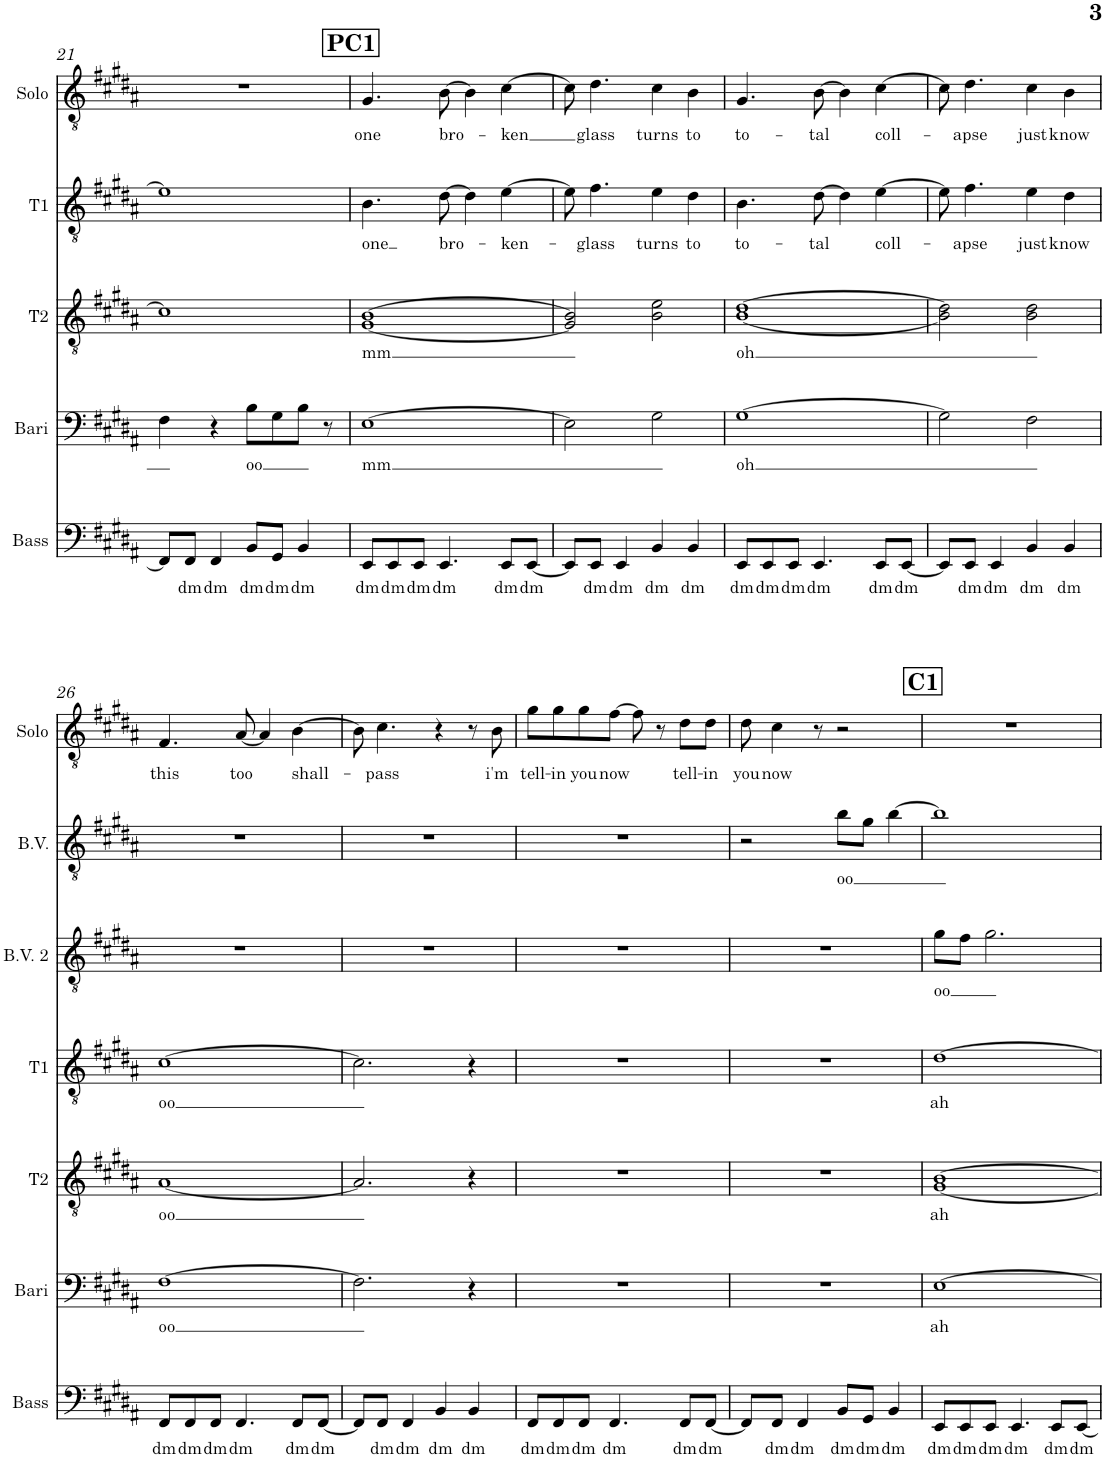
**kern	**text	**kern	**text	**kern	**text	**kern	**text	**kern	**text	**kern	**text	**kern	**text
*part7	*part7	*part6	*part6	*part5	*part5	*part4	*part4	*part3	*part3	*part2	*part2	*part1	*part1
*staff7	*staff7	*staff6	*staff6	*staff5	*staff5	*staff4	*staff4	*staff3	*staff3	*staff2	*staff2	*staff1	*staff1
*I"Bass	*	*I"Baritone	*	*I"Tenor 2	*	*I"Tenor 1	*	*I"Backing Vocals 2	*	*I"Backing Vocals	*	*I"Solo	*
*I'Bass	*	*I'Bari	*	*I'T2	*	*I'T1	*	*I'B.V. 2	*	*I'B.V.	*	*I'Solo	*
!!LO:PB:g=z
*clefF4	*	*clefF4	*	*clefGv2	*	*clefGv2	*	*clefGv2	*	*clefGv2	*	*clefGv2	*
*Trd7c12	*	*	*	*	*	*	*	*	*	*	*	*	*
*k[f#c#g#d#a#]	*	*k[f#c#g#d#a#]	*	*k[f#c#g#d#a#]	*	*k[f#c#g#d#a#]	*	*k[f#c#g#d#a#]	*	*k[f#c#g#d#a#]	*	*k[f#c#g#d#a#]	*
*M4/4	*	*M4/4	*	*M4/4	*	*M4/4	*	*M4/4	*	*M4/4	*	*M4/4	*
=21	=21	=21	=21	=21	=21	=21	=21	=21	=21	=21	=21	=21	=21
8FF#/L]	.	4F#\	.	1c#]	.	1e]	.	1r	.	1r	.	1r	.
!	!LO:LY:b	!	!	!	!	!	!	!	!	!	!	!	!
8FF#/J	dm	.	.	.	.	.	.	.	.	.	.	.	.
!	!LO:LY:b	!	!	!	!	!	!	!	!	!	!	!	!
4FF#/	dm	4r	.	.	.	.	.	.	.	.	.	.	.
!	!LO:LY:b	!	!LO:LY:b	!	!	!	!	!	!	!	!	!	!
8BB/L	dm	8B\L	oo	.	.	.	.	.	.	.	.	.	.
!	!LO:LY:b	!	!	!	!	!	!	!	!	!	!	!	!
8GG#/J	dm	8G#\	.	.	.	.	.	.	.	.	.	.	.
!	!LO:LY:b	!	!	!	!	!	!	!	!	!	!	!	!
4BB/	dm	8B\J	.	.	.	.	.	.	.	.	.	.	.
.	.	8r	.	.	.	.	.	.	.	.	.	.	.
!!LO:REH:place=s1:a:B:cj:fs=14:t=PC1
=22	=22	=22	=22	=22	=22	=22	=22	=22	=22	=22	=22	=22	=22
!	!LO:LY:b	!	!LO:LY:b	!	!LO:LY:b	!	!LO:LY:b	!	!	!	!	!	!LO:LY:b
8EE/L	dm	[1E	mm	[1G# [1B	mm	4.B\	one	1r	.	1r	.	4.G#/	one
!	!LO:LY:b	!	!	!	!	!	!	!	!	!	!	!	!
8EE/	dm	.	.	.	.	.	.	.	.	.	.	.	.
!	!LO:LY:b	!	!	!	!	!	!	!	!	!	!	!	!
8EE/J	dm	.	.	.	.	.	.	.	.	.	.	.	.
!	!LO:LY:b	!	!	!	!	!	!LO:LY:b	!	!	!	!	!	!LO:LY:b
4.EE/	dm	.	.	.	.	[8d#\	bro-	.	.	.	.	[8B\	bro-
.	.	.	.	.	.	4d#\]	.	.	.	.	.	4B\]	.
!	!LO:LY:b	!	!	!	!	!	!LO:LY:b	!	!	!	!	!	!LO:LY:b
8EE/L	dm	.	.	.	.	[4e\	-ken-	.	.	.	.	[4c#\	-ken
!	!LO:LY:b	!	!	!	!	!	!	!	!	!	!	!	!
[8EE/J	dm	.	.	.	.	.	.	.	.	.	.	.	.
=23	=23	=23	=23	=23	=23	=23	=23	=23	=23	=23	=23	=23	=23
8EE/L]	.	2E\]	.	2G#/] 2B/]	.	8e\]	.	1r	.	1r	.	8c#\]	.
!	!LO:LY:b	!	!	!	!	!	!LO:LY:b	!	!	!	!	!	!LO:LY:b
8EE/J	dm	.	.	.	.	4.f#\	-glass	.	.	.	.	4.d#\	glass
!	!LO:LY:b	!	!	!	!	!	!	!	!	!	!	!	!
4EE/	dm	.	.	.	.	.	.	.	.	.	.	.	.
!	!LO:LY:b	!	!	!	!	!	!LO:LY:b	!	!	!	!	!	!LO:LY:b
4BB/	dm	2G#\	.	2B\ 2e\	.	4e\	turns	.	.	.	.	4c#\	turns
!	!LO:LY:b	!	!	!	!	!	!LO:LY:b	!	!	!	!	!	!LO:LY:b
4BB/	dm	.	.	.	.	4d#\	to	.	.	.	.	4B\	to
=24	=24	=24	=24	=24	=24	=24	=24	=24	=24	=24	=24	=24	=24
!	!LO:LY:b	!	!LO:LY:b	!	!LO:LY:b	!	!LO:LY:b	!	!	!	!	!	!LO:LY:b
8EE/L	dm	[1G#	oh	[1B [1d#	oh	4.B\	to-	1r	.	1r	.	4.G#/	to-
!	!LO:LY:b	!	!	!	!	!	!	!	!	!	!	!	!
8EE/	dm	.	.	.	.	.	.	.	.	.	.	.	.
!	!LO:LY:b	!	!	!	!	!	!	!	!	!	!	!	!
8EE/J	dm	.	.	.	.	.	.	.	.	.	.	.	.
!	!LO:LY:b	!	!	!	!	!	!LO:LY:b	!	!	!	!	!	!LO:LY:b
4.EE/	dm	.	.	.	.	[8d#\	-tal	.	.	.	.	[8B\	-tal
.	.	.	.	.	.	4d#\]	.	.	.	.	.	4B\]	.
!	!LO:LY:b	!	!	!	!	!	!LO:LY:b	!	!	!	!	!	!LO:LY:b
8EE/L	dm	.	.	.	.	[4e\	coll-	.	.	.	.	[4c#\	coll-
!	!LO:LY:b	!	!	!	!	!	!	!	!	!	!	!	!
[8EE/J	dm	.	.	.	.	.	.	.	.	.	.	.	.
=25	=25	=25	=25	=25	=25	=25	=25	=25	=25	=25	=25	=25	=25
8EE/L]	.	2G#\]	.	2B\] 2d#\]	.	8e\]	.	1r	.	1r	.	8c#\]	.
!	!LO:LY:b	!	!	!	!	!	!LO:LY:b	!	!	!	!	!	!LO:LY:b
8EE/J	dm	.	.	.	.	4.f#\	-apse	.	.	.	.	4.d#\	-apse
!	!LO:LY:b	!	!	!	!	!	!	!	!	!	!	!	!
4EE/	dm	.	.	.	.	.	.	.	.	.	.	.	.
!	!LO:LY:b	!	!	!	!	!	!LO:LY:b	!	!	!	!	!	!LO:LY:b
4BB/	dm	2F#\	.	2B\ 2d#\	.	4e\	just	.	.	.	.	4c#\	just
!	!LO:LY:b	!	!	!	!	!	!LO:LY:b	!	!	!	!	!	!LO:LY:b
4BB/	dm	.	.	.	.	4d#\	know	.	.	.	.	4B\	know
!!LO:LB:g=z
=26	=26	=26	=26	=26	=26	=26	=26	=26	=26	=26	=26	=26	=26
!	!LO:LY:b	!	!LO:LY:b	!	!LO:LY:b	!	!LO:LY:b	!	!	!	!	!	!LO:LY:b
8FF#/L	dm	[1F#	oo	[1A#	oo	[1c#	oo	1r	.	1r	.	4.F#/	this
!	!LO:LY:b	!	!	!	!	!	!	!	!	!	!	!	!
8FF#/	dm	.	.	.	.	.	.	.	.	.	.	.	.
!	!LO:LY:b	!	!	!	!	!	!	!	!	!	!	!	!
8FF#/J	dm	.	.	.	.	.	.	.	.	.	.	.	.
!	!LO:LY:b	!	!	!	!	!	!	!	!	!	!	!	!LO:LY:b
4.FF#/	dm	.	.	.	.	.	.	.	.	.	.	[8A#/	too
.	.	.	.	.	.	.	.	.	.	.	.	4A#/]	.
!	!LO:LY:b	!	!	!	!	!	!	!	!	!	!	!	!LO:LY:b
8FF#/L	dm	.	.	.	.	.	.	.	.	.	.	[4B\	shall-
!	!LO:LY:b	!	!	!	!	!	!	!	!	!	!	!	!
[8FF#/J	dm	.	.	.	.	.	.	.	.	.	.	.	.
=27	=27	=27	=27	=27	=27	=27	=27	=27	=27	=27	=27	=27	=27
8FF#/L]	.	2.F#\]	.	2.A#/]	.	2.c#\]	.	1r	.	1r	.	8B\]	.
!	!LO:LY:b	!	!	!	!	!	!	!	!	!	!	!	!LO:LY:b
8FF#/J	dm	.	.	.	.	.	.	.	.	.	.	4.c#\	-pass
!	!LO:LY:b	!	!	!	!	!	!	!	!	!	!	!	!
4FF#/	dm	.	.	.	.	.	.	.	.	.	.	.	.
!	!LO:LY:b	!	!	!	!	!	!	!	!	!	!	!	!
4BB/	dm	.	.	.	.	.	.	.	.	.	.	4r	.
!	!LO:LY:b	!	!	!	!	!	!	!	!	!	!	!	!
4BB/	dm	4r	.	4r	.	4r	.	.	.	.	.	8r	.
!	!	!	!	!	!	!	!	!	!	!	!	!	!LO:LY:b
.	.	.	.	.	.	.	.	.	.	.	.	8B\	i'm
=28	=28	=28	=28	=28	=28	=28	=28	=28	=28	=28	=28	=28	=28
!	!LO:LY:b	!	!	!	!	!	!	!	!	!	!	!	!LO:LY:b
8FF#/L	dm	1r	.	1r	.	1r	.	1r	.	1r	.	8g#\L	tell-
!	!LO:LY:b	!	!	!	!	!	!	!	!	!	!	!	!LO:LY:b
8FF#/	dm	.	.	.	.	.	.	.	.	.	.	8g#\	-in
!	!LO:LY:b	!	!	!	!	!	!	!	!	!	!	!	!LO:LY:b
8FF#/J	dm	.	.	.	.	.	.	.	.	.	.	8g#\	you
!	!LO:LY:b	!	!	!	!	!	!	!	!	!	!	!	!LO:LY:b
4.FF#/	dm	.	.	.	.	.	.	.	.	.	.	[8f#\J	now
.	.	.	.	.	.	.	.	.	.	.	.	8f#\]	.
.	.	.	.	.	.	.	.	.	.	.	.	8r	.
!	!LO:LY:b	!	!	!	!	!	!	!	!	!	!	!	!LO:LY:b
8FF#/L	dm	.	.	.	.	.	.	.	.	.	.	8d#\L	tell-
!	!LO:LY:b	!	!	!	!	!	!	!	!	!	!	!	!LO:LY:b
[8FF#/J	dm	.	.	.	.	.	.	.	.	.	.	8d#\J	-in
=29	=29	=29	=29	=29	=29	=29	=29	=29	=29	=29	=29	=29	=29
!	!	!	!	!	!	!	!	!	!	!	!	!	!LO:LY:b
8FF#/L]	.	1r	.	1r	.	1r	.	1r	.	2r	.	8d#\	you
!	!LO:LY:b	!	!	!	!	!	!	!	!	!	!	!	!LO:LY:b
8FF#/J	dm	.	.	.	.	.	.	.	.	.	.	4c#\	now
!	!LO:LY:b	!	!	!	!	!	!	!	!	!	!	!	!
4FF#/	dm	.	.	.	.	.	.	.	.	.	.	.	.
.	.	.	.	.	.	.	.	.	.	.	.	8r	.
!	!LO:LY:b	!	!	!	!	!	!	!	!	!	!LO:LY:b	!	!
8BB/L	dm	.	.	.	.	.	.	.	.	8b\L	oo	2r	.
!	!LO:LY:b	!	!	!	!	!	!	!	!	!	!	!	!
8GG#/J	dm	.	.	.	.	.	.	.	.	8g#\J	.	.	.
!	!LO:LY:b	!	!	!	!	!	!	!	!	!	!	!	!
4BB/	dm	.	.	.	.	.	.	.	.	[4b\	.	.	.
!!LO:REH:place=s1:a:B:cj:fs=14:t=C1
=30	=30	=30	=30	=30	=30	=30	=30	=30	=30	=30	=30	=30	=30
!	!LO:LY:b	!	!LO:LY:b	!	!LO:LY:b	!	!LO:LY:b	!	!LO:LY:b	!	!	!	!
8EE/L	dm	[1E	ah	[1G# [1B	ah	[1d#	ah	8g#\L	oo	1b]	.	1r	.
!	!LO:LY:b	!	!	!	!	!	!	!	!	!	!	!	!
8EE/	dm	.	.	.	.	.	.	8f#\J	.	.	.	.	.
!	!LO:LY:b	!	!	!	!	!	!	!	!	!	!	!	!
8EE/J	dm	.	.	.	.	.	.	2.g#\	.	.	.	.	.
!	!LO:LY:b	!	!	!	!	!	!	!	!	!	!	!	!
4.EE/	dm	.	.	.	.	.	.	.	.	.	.	.	.
!	!LO:LY:b	!	!	!	!	!	!	!	!	!	!	!	!
8EE/L	dm	.	.	.	.	.	.	.	.	.	.	.	.
!	!LO:LY:b	!	!	!	!	!	!	!	!	!	!	!	!
[8EE/J	dm	.	.	.	.	.	.	.	.	.	.	.	.
=	=	=	=	=	=	=	=	=	=	=	=	=	=
*-	*-	*-	*-	*-	*-	*-	*-	*-	*-	*-	*-	*-	*-
